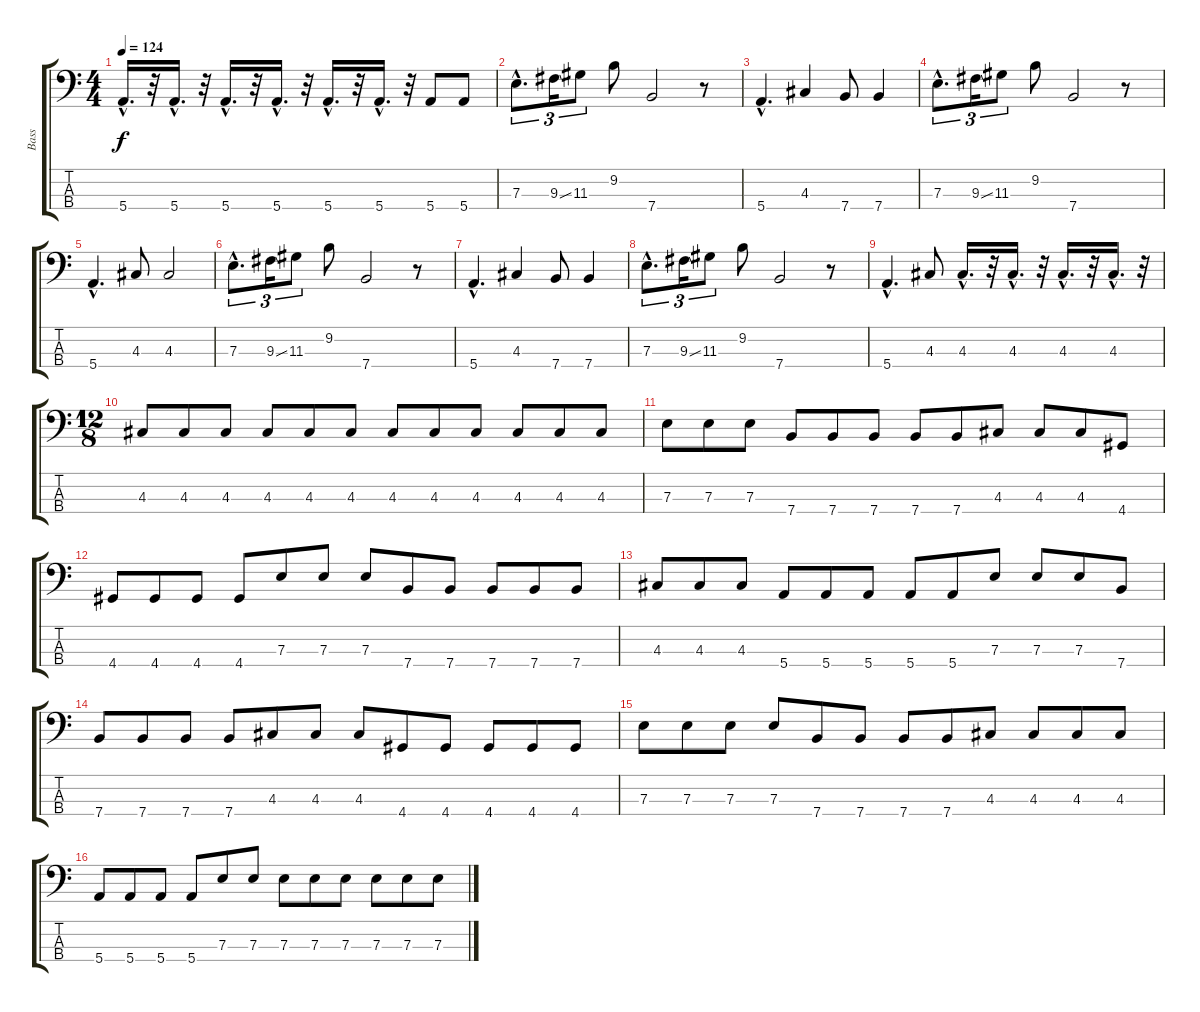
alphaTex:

\track ("Bass" "Bass") {instrument electricbassfinger}
\staff {score tabs}
\tuning (G2 D2 A1 E1) {hide}
\ts (4 4)
\tempo 124
\clef f4
\ks c
5.4{hac}.16{d dy f} r.32 5.4{hac}.16{d} r.32 5.4{hac}.16{d} r.32 5.4{hac}.16{d} r.32 5.4{hac}.16{d} r.32 5.4{hac}.16{d} r.32 5.4.8 5.4.8 |
7.3{hac}.8{d tu (3 2)} 9.3{ss}.16{tu (3 2)} 11.3.8{tu (3 2)} 9.2.8 7.4.2 r.8 |
5.4{hac}.4{d} 4.3.4 7.4.8 7.4.4 |
7.3{hac}.8{d tu (3 2)} 9.3{ss}.16{tu (3 2)} 11.3.8{tu (3 2)} 9.2.8 7.4.2 r.8 |
5.4{hac}.4{d} 4.3.8 4.3.2 |
7.3{hac}.8{d tu (3 2)} 9.3{ss}.16{tu (3 2)} 11.3.8{tu (3 2)} 9.2.8 7.4.2 r.8 |
5.4{hac}.4{d} 4.3.4 7.4.8 7.4.4 |
7.3{hac}.8{d tu (3 2)} 9.3{ss}.16{tu (3 2)} 11.3.8{tu (3 2)} 9.2.8 7.4.2 r.8 |
5.4{hac}.4{d} 4.3.8 4.3{hac}.16{d} r.32 4.3{hac}.16{d} r.32 4.3{hac}.16{d} r.32 4.3{hac}.16{d} r.32 |
\ts (12 8)
4.3.8 4.3.8 4.3.8 4.3.8 4.3.8 4.3.8 4.3.8 4.3.8 4.3.8 4.3.8 4.3.8 4.3.8 |
7.3.8 7.3.8 7.3.8 7.4.8 7.4.8 7.4.8 7.4.8 7.4.8 4.3.8 4.3.8 4.3.8 4.4.8 |
4.4.8 4.4.8 4.4.8 4.4.8 7.3.8 7.3.8 7.3.8 7.4.8 7.4.8 7.4.8 7.4.8 7.4.8 |
4.3.8 4.3.8 4.3.8 5.4.8 5.4.8 5.4.8 5.4.8 5.4.8 7.3.8 7.3.8 7.3.8 7.4.8 |
7.4.8 7.4.8 7.4.8 7.4.8 4.3.8 4.3.8 4.3.8 4.4.8 4.4.8 4.4.8 4.4.8 4.4.8 |
7.3.8 7.3.8 7.3.8 7.3.8 7.4.8 7.4.8 7.4.8 7.4.8 4.3.8 4.3.8 4.3.8 4.3.8 |
5.4.8 5.4.8 5.4.8 5.4.8 7.3.8 7.3.8 7.3.8 7.3.8 7.3.8 7.3.8 7.3.8 7.3.8
